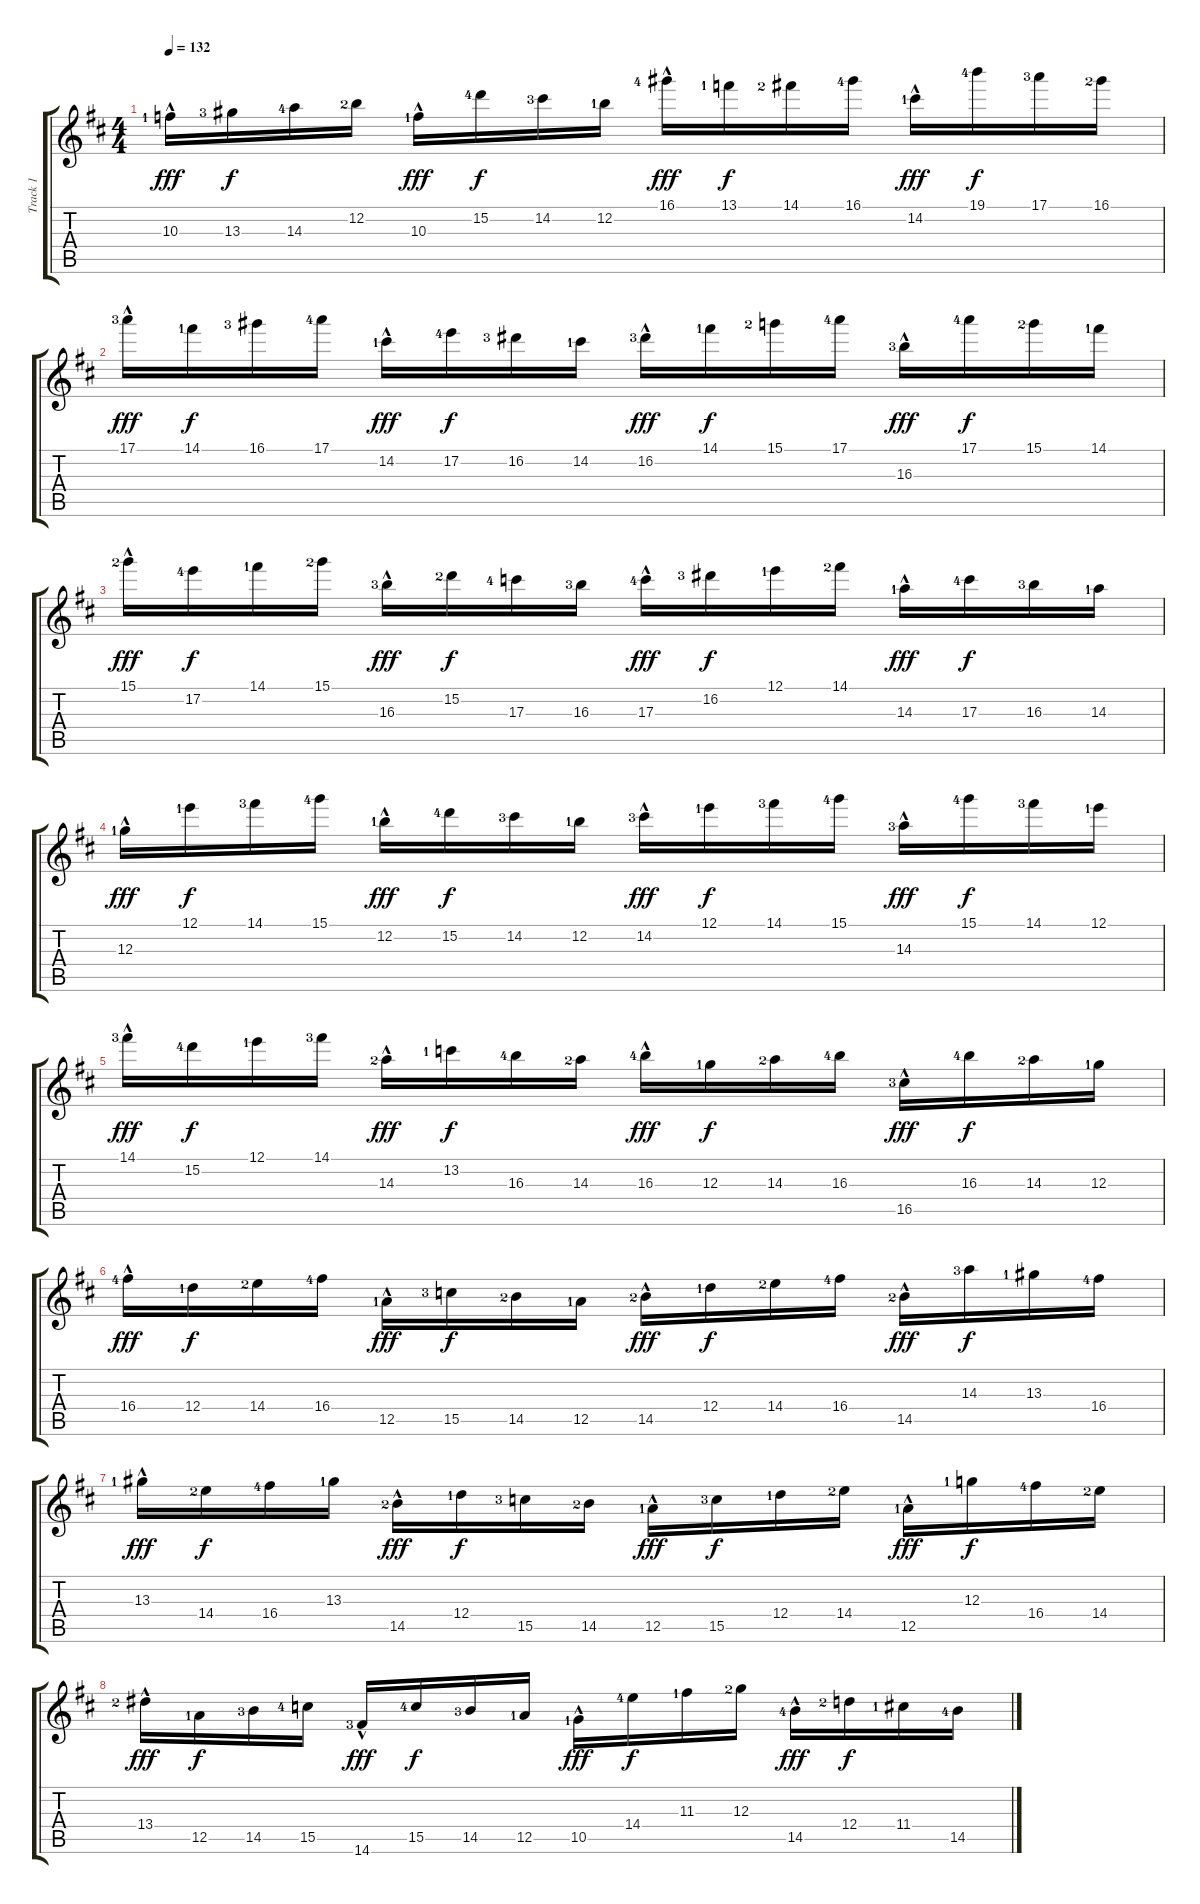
\track ("Track 1" "Track 1") {instrument acousticguitarsteel}
\staff {score tabs}
\tuning (E4 B3 G3 D3 A2 E2) {hide}
\ts (4 4)
\tempo 132
\clef g2
\ks d
10.3{hac lf 2}.16{dy fff} 13.3{lf 4}.16{dy f} 14.3{lf 5}.16 12.2{lf 3}.16 10.3{hac lf 2}.16{dy fff} 15.2{lf 5}.16{dy f} 14.2{lf 4}.16 12.2{lf 2}.16 16.1{hac lf 5}.16{dy fff} 13.1{lf 2}.16{dy f} 14.1{lf 3}.16 16.1{lf 5}.16 14.2{hac lf 2}.16{dy fff} 19.1{lf 5}.16{dy f} 17.1{lf 4}.16 16.1{lf 3}.16 |
17.1{hac lf 4}.16{dy fff} 14.1{lf 2}.16{dy f} 16.1{lf 4}.16 17.1{lf 5}.16 14.2{hac lf 2}.16{dy fff} 17.2{lf 5}.16{dy f} 16.2{lf 4}.16 14.2{lf 2}.16 16.2{hac lf 4}.16{dy fff} 14.1{lf 2}.16{dy f} 15.1{lf 3}.16 17.1{lf 5}.16 16.3{hac lf 4}.16{dy fff} 17.1{lf 5}.16{dy f} 15.1{lf 3}.16 14.1{lf 2}.16 |
15.1{hac lf 3}.16{dy fff} 17.2{lf 5}.16{dy f} 14.1{lf 2}.16 15.1{lf 3}.16 16.3{hac lf 4}.16{dy fff} 15.2{lf 3}.16{dy f} 17.3{lf 5}.16 16.3{lf 4}.16 17.3{hac lf 5}.16{dy fff} 16.2{lf 4}.16{dy f} 12.1{lf 2}.16 14.1{lf 3}.16 14.3{hac lf 2}.16{dy fff} 17.3{lf 5}.16{dy f} 16.3{lf 4}.16 14.3{lf 2}.16 |
12.3{hac lf 2}.16{dy fff} 12.1{lf 2}.16{dy f} 14.1{lf 4}.16 15.1{lf 5}.16 12.2{hac lf 2}.16{dy fff} 15.2{lf 5}.16{dy f} 14.2{lf 4}.16 12.2{lf 2}.16 14.2{hac lf 4}.16{dy fff} 12.1{lf 2}.16{dy f} 14.1{lf 4}.16 15.1{lf 5}.16 14.3{hac lf 4}.16{dy fff} 15.1{lf 5}.16{dy f} 14.1{lf 4}.16 12.1{lf 2}.16 |
14.1{hac lf 4}.16{dy fff} 15.2{lf 5}.16{dy f} 12.1{lf 2}.16 14.1{lf 4}.16 14.3{hac lf 3}.16{dy fff} 13.2{lf 2}.16{dy f} 16.3{lf 5}.16 14.3{lf 3}.16 16.3{hac lf 5}.16{dy fff} 12.3{lf 2}.16{dy f} 14.3{lf 3}.16 16.3{lf 5}.16 16.5{hac lf 4}.16{dy fff} 16.3{lf 5}.16{dy f} 14.3{lf 3}.16 12.3{lf 2}.16 |
16.4{hac lf 5}.16{dy fff} 12.4{lf 2}.16{dy f} 14.4{lf 3}.16 16.4{lf 5}.16 12.5{hac lf 2}.16{dy fff} 15.5{lf 4}.16{dy f} 14.5{lf 3}.16 12.5{lf 2}.16 14.5{hac lf 3}.16{dy fff} 12.4{lf 2}.16{dy f} 14.4{lf 3}.16 16.4{lf 5}.16 14.5{hac lf 3}.16{dy fff} 14.3{lf 4}.16{dy f} 13.3{lf 2}.16 16.4{lf 5}.16 |
13.3{hac lf 2}.16{dy fff} 14.4{lf 3}.16{dy f} 16.4{lf 5}.16 13.3{lf 2}.16 14.5{hac lf 3}.16{dy fff} 12.4{lf 2}.16{dy f} 15.5{lf 4}.16 14.5{lf 3}.16 12.5{hac lf 2}.16{dy fff} 15.5{lf 4}.16{dy f} 12.4{lf 2}.16 14.4{lf 3}.16 12.5{hac lf 2}.16{dy fff} 12.3{lf 2}.16{dy f} 16.4{lf 5}.16 14.4{lf 3}.16 |
13.4{hac lf 3}.16{dy fff} 12.5{lf 2}.16{dy f} 14.5{lf 4}.16 15.5{lf 5}.16 14.6{hac lf 4}.16{dy fff} 15.5{lf 5}.16{dy f} 14.5{lf 4}.16 12.5{lf 2}.16 10.5{hac lf 2}.16{dy fff} 14.4{lf 5}.16{dy f} 11.3{lf 2}.16 12.3{lf 3}.16 14.5{hac lf 5}.16{dy fff} 12.4{lf 3}.16{dy f} 11.4{lf 2}.16 14.5{lf 5}.16
